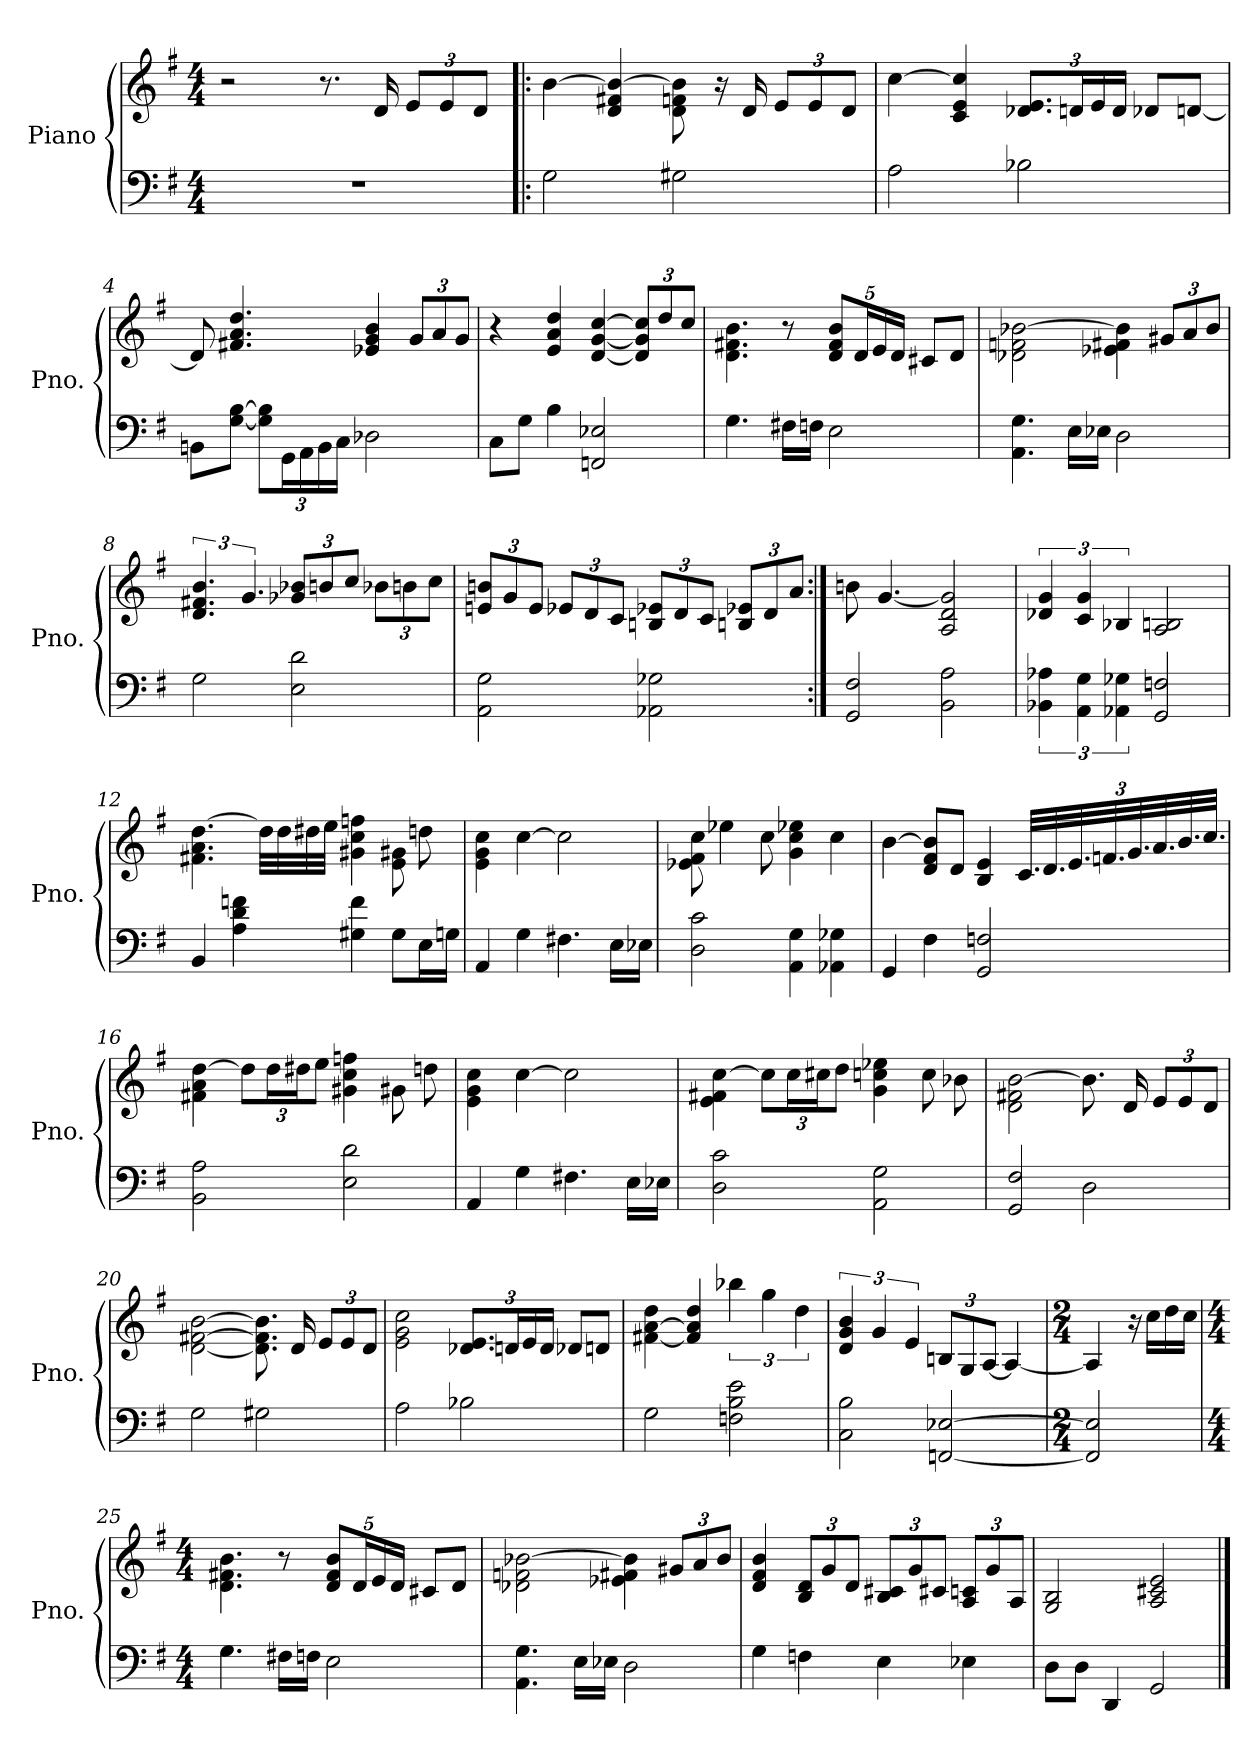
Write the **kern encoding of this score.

**kern	**kern
*part1	*part1
*staff2	*staff1
*I"Piano	*
*I'Pno.	*
*clefF4	*clefG2
*k[f#]	*k[f#]
*M4/4	*M4/4
*MM100	*MM100
=1	=1
1r	2r
.	8.r
.	16d/
*	*Xbrackettup
.	12e/L
.	12e/
.	12d/J
=2!|:	=2!|:
2G\	[4b\
.	4d/ 4f#X/ 4b/_
2G#X\	8d\ 8fn\ 8b\]
.	16r
.	16d/
.	12e/L
.	12e/
.	12d/J
=3	=3
2A\	[4cc\
.	4c/ 4e/ 4cc/]
2B-X\	12.d-X/ 12.e/L
.	24dn/L
.	24e/
.	24d/JJ
.	8d-X/L
.	[8dn/J
=4	=4
8BBn\L	8d/]
[8G\ [8B\J	4.f#X/ 4.a/ 4.dd/
*Xbrackettup	*
12G\] 12B\]L	.
24GG\L	.
24AA\	.
24BB\	.
24C\JJ	.
2D-X\	4e-X/ 4g/ 4b/
.	12g/L
.	12a/
.	12g/J
=5	=5
8C\L	4r
8G\J	.
4B\	4e/ 4a/ 4dd/
2FFn/ 2E-X/	[4d/ [4g/ [4cc/
.	12d/] 12g/] 12cc/]L
.	12dd/
.	12cc/J
!!LO:LB:g=z
=6	=6
4.G\	4.d\ 4.f#X\ 4.b\
16F#X\LL	8r
16Fn\JJ	.
2E\	10d/ 10f#/ 10b/L
.	20d/L
.	20e/
.	20d/JJ
.	8c#X/L
.	8d/J
=7	=7
4.AA\ 4.G\	2d-X\ 2fn\ [2b-X\
16E\LL	.
16E-X\JJ	.
2D\	4e-X\ 4f#X\ 4b-\]
.	12g#X/L
.	12a/
.	12b-/J
=8	=8
*	*brackettup
2G\	6.d/ 6.f#X/ 6.b/
.	6.g/
*	*Xbrackettup
2E\ 2d\	12g-X/ 12b-X/L
.	12bn/
.	12cc/J
.	12b-X\L
.	12bn\
.	12cc\J
=9	=9
2AA\ 2G\	12en/ 12bn/L
.	12g/
.	12e/J
.	12e-X/L
.	12d/
.	12c/J
2AA-X\ 2G-X\	12Bn/ 12e-X/L
.	12d/
.	12c/J
.	12Bn/ 12e-X/L
.	12d/
.	12a/J
=10:|!	=10:|!
2GG/ 2F#/	8bn\
.	[4.g/
2BB\ 2A\	2A/ 2d/ 2g/]
!!LO:LB:g=z
=11	=11
*brackettup	*brackettup
6BB-X\ 6A-X\	6d-X/ 6g/
6AA\ 6G\	6c/ 6g/
6AA-X\ 6G-X\	6B-X/
2GG/ 2Fn/	2A/ 2Bn/
=12	=12
4BB/	4.f#X\ 4.a\ [4.dd\
4A\ 4d\ 4fn\	.
.	32dd\LLL]
.	32dd\
.	32dd#X\
.	32ee\JJJ
4G#X\ 4f\	4g#X\ 4cc\ 4ffn\
8G#\L	8e\ 8g#X\
16E\L	8ddn\
16Gn\JJ	.
=13	=13
4AA/	4e\ 4g\ 4cc\
4G\	[4cc\
4.F#X\	2cc\]
16E\LL	.
16E-X\JJ	.
=14	=14
2D\ 2c\	8e-X\ 8f#\ 8cc\
.	4ee-X\
.	8cc\
4AA\ 4G\	4g\ 4cc\ 4ee-X\
4AA-X\ 4G-X\	4cc\
=15	=15
4GG/	[4b\
4F#\	8d/ 8f#/ 8b/]L
.	8d/J
2GG/ 2Fn/	4B/ 4e/
*	*Xbrackettup
.	48.c/LL
.	48.d/
.	48.e/
.	48.fn/
.	48.g/
.	48.a/
.	48.b/
.	48.cc/JJ
!!LO:LB:g=z
=16	=16
2BB\ 2A\	4f#X\ 4a\ [4dd\
.	12dd\L]
.	24dd\L
.	24dd#X\J
.	12ee\J
2E\ 2d\	4g#X\ 4cc\ 4ffn\
.	8g#X\
.	8ddn\
=17	=17
4AA/	4e\ 4g\ 4cc\
4G\	[4cc\
4.F#X\	2cc\]
16E\LL	.
16E-X\JJ	.
=18	=18
2D\ 2c\	4e\ 4f#X\ [4cc\
.	12cc\L]
.	24cc\L
.	24cc#X\J
.	12dd\J
2AA\ 2G\	4g\ 4ccn\ 4ee-X\
.	8cc\
.	8b-X\
=19	=19
2GG/ 2F#/	2d\ 2f#X\ [2b\
2D\	8.b\]
.	16d/
.	12e/L
.	12e/
.	12d/J
=20	=20
2G\	[2d\ [2f#X\ [2b\
2G#X\	8.d\] 8.f#\] 8.b\]
.	16d/
.	12e/L
.	12e/
.	12d/J
!!LO:LB:g=z
=21	=21
2A\	2e\ 2g\ 2cc\
2B-X\	12.d-X/ 12.e/L
.	24dn/L
.	24e/
.	24d/JJ
.	8d-X/L
.	8dn/J
=22	=22
2G\	[4f#X\ [4a\ 4dd\
.	4f#/] 4a/] 4dd/
*	*brackettup
2Fn\ 2B\ 2e\	6bb-X\
.	6gg\
.	6dd\
=23	=23
2C\ 2B\	6d/ 6g/ 6b/
.	6g/
.	6e/
*	*Xbrackettup
[2FFn/ [2E-X/	12Bn/L
.	12G/
.	[12A/J
.	4A/_
=24	=24
*M2/4	*M2/4
2FF/] 2E-/]	4A/]
.	16r
.	16cc\LL
.	16dd\
.	16cc\JJ
=25	=25
*M4/4	*M4/4
4.G\	4.d\ 4.f#X\ 4.b\
16F#X\LL	8r
16Fn\JJ	.
2E\	10d/ 10f#/ 10b/L
.	20d/L
.	20e/
.	20d/JJ
.	8c#X/L
.	8d/J
=26	=26
4.AA\ 4.G\	2d-X\ 2fn\ [2b-X\
16E\LL	.
16E-X\JJ	.
2D\	4e-X\ 4f#X\ 4b-\]
.	12g#X/L
.	12a/
.	12b-/J
!!LO:LB:g=z
=27	=27
4G\	4d/ 4f#/ 4b/
4Fn\	12B/ 12d/L
.	12g/
.	12d/J
4E\	12B/ 12c#X/L
.	12g/
.	12c#X/J
4E-X\	12A/ 12cn/L
.	12g/
.	12A/J
=28	=28
8D\L	2G/ 2B/
8D\J	.
4DD/	.
2GG/	2A/ 2c#X/ 2e/
==	==
*-	*-
